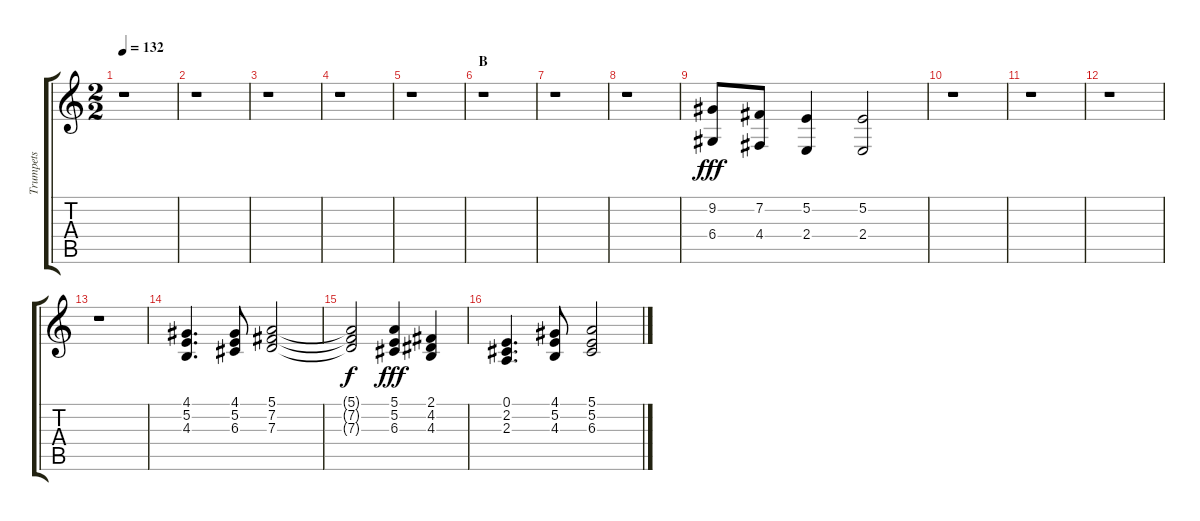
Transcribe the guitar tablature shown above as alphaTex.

\track ("Trumpets" "Trumpets") {instrument trumpet}
\staff {score tabs}
\tuning (E4 B3 G3 D3 A2 E2) {hide}
\ts (2 2)
\tempo 132
\clef g2
\ks c
r.1{dy f} |
r.1 |
r.1 |
r.1 |
r.1 |
\section ("" "B")
r.1 |
r.1 |
r.1 |
(9.2 6.4).8{dy fff volume 10} (7.2 4.4).8 (5.2 2.4).4 (5.2 2.4).2 |
r.1 |
r.1 |
r.1 |
r.1 |
(4.1 5.2 4.3).4{d} (4.1 5.2 6.3).8 (5.1 7.2 7.3).2 |
(5.1{t} 7.2{t} 7.3{t}).2{dy f} (5.1 5.2 6.3).4{dy fff} (2.1 4.2 4.3).4 |
(0.1 2.2 2.3).4{d} (4.1 5.2 4.3).8 (5.1 5.2 6.3).2
